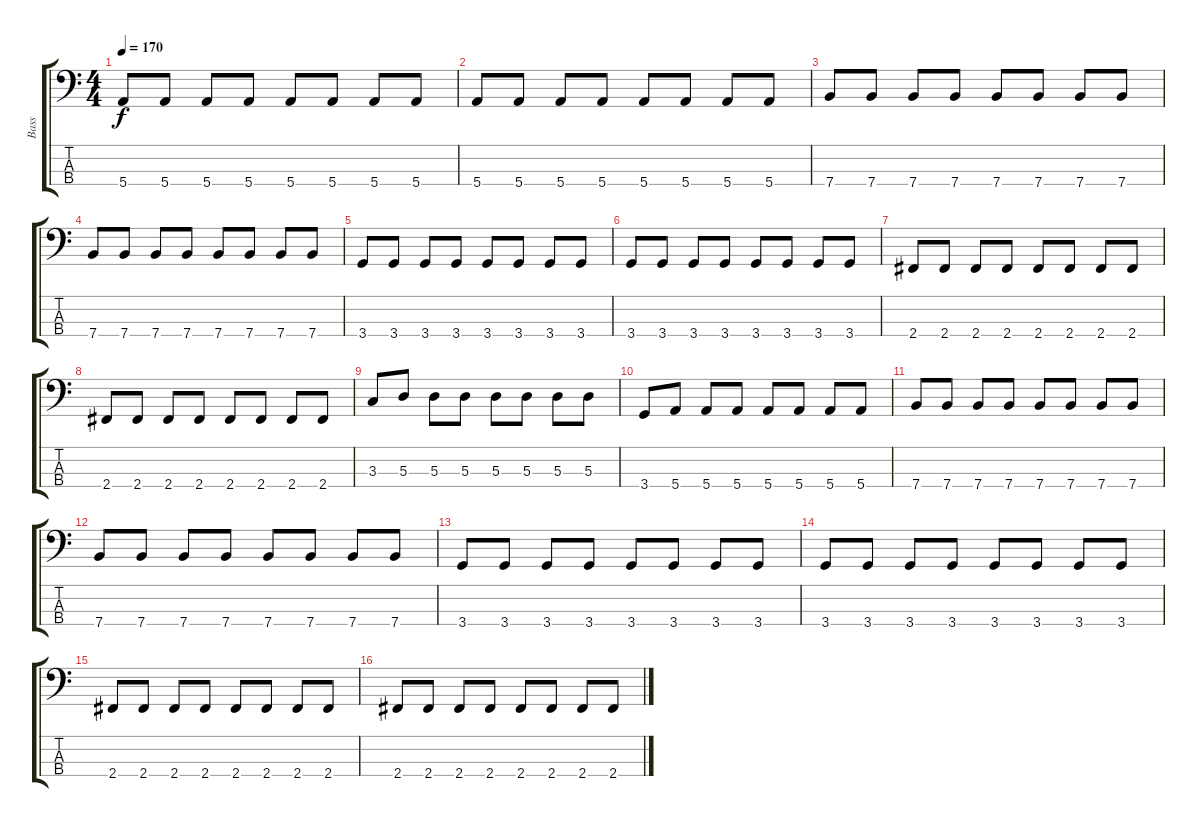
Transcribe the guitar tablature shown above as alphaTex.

\track ("Bass" "Bass") {instrument electricbasspick}
\staff {score tabs}
\tuning (G2 D2 A1 E1) {hide}
\ts (4 4)
\tempo 170
\clef f4
\ks c
5.4.8{dy f} 5.4.8 5.4.8 5.4.8 5.4.8 5.4.8 5.4.8 5.4.8 |
5.4.8 5.4.8 5.4.8 5.4.8 5.4.8 5.4.8 5.4.8 5.4.8 |
7.4.8 7.4.8 7.4.8 7.4.8 7.4.8 7.4.8 7.4.8 7.4.8 |
7.4.8 7.4.8 7.4.8 7.4.8 7.4.8 7.4.8 7.4.8 7.4.8 |
3.4.8 3.4.8 3.4.8 3.4.8 3.4.8 3.4.8 3.4.8 3.4.8 |
3.4.8 3.4.8 3.4.8 3.4.8 3.4.8 3.4.8 3.4.8 3.4.8 |
2.4.8 2.4.8 2.4.8 2.4.8 2.4.8 2.4.8 2.4.8 2.4.8 |
2.4.8 2.4.8 2.4.8 2.4.8 2.4.8 2.4.8 2.4.8 2.4.8 |
3.3.8 5.3.8 5.3.8 5.3.8 5.3.8 5.3.8 5.3.8 5.3.8 |
3.4.8 5.4.8 5.4.8 5.4.8 5.4.8 5.4.8 5.4.8 5.4.8 |
7.4.8 7.4.8 7.4.8 7.4.8 7.4.8 7.4.8 7.4.8 7.4.8 |
7.4.8 7.4.8 7.4.8 7.4.8 7.4.8 7.4.8 7.4.8 7.4.8 |
3.4.8 3.4.8 3.4.8 3.4.8 3.4.8 3.4.8 3.4.8 3.4.8 |
3.4.8 3.4.8 3.4.8 3.4.8 3.4.8 3.4.8 3.4.8 3.4.8 |
2.4.8 2.4.8 2.4.8 2.4.8 2.4.8 2.4.8 2.4.8 2.4.8 |
2.4.8 2.4.8 2.4.8 2.4.8 2.4.8 2.4.8 2.4.8 2.4.8
